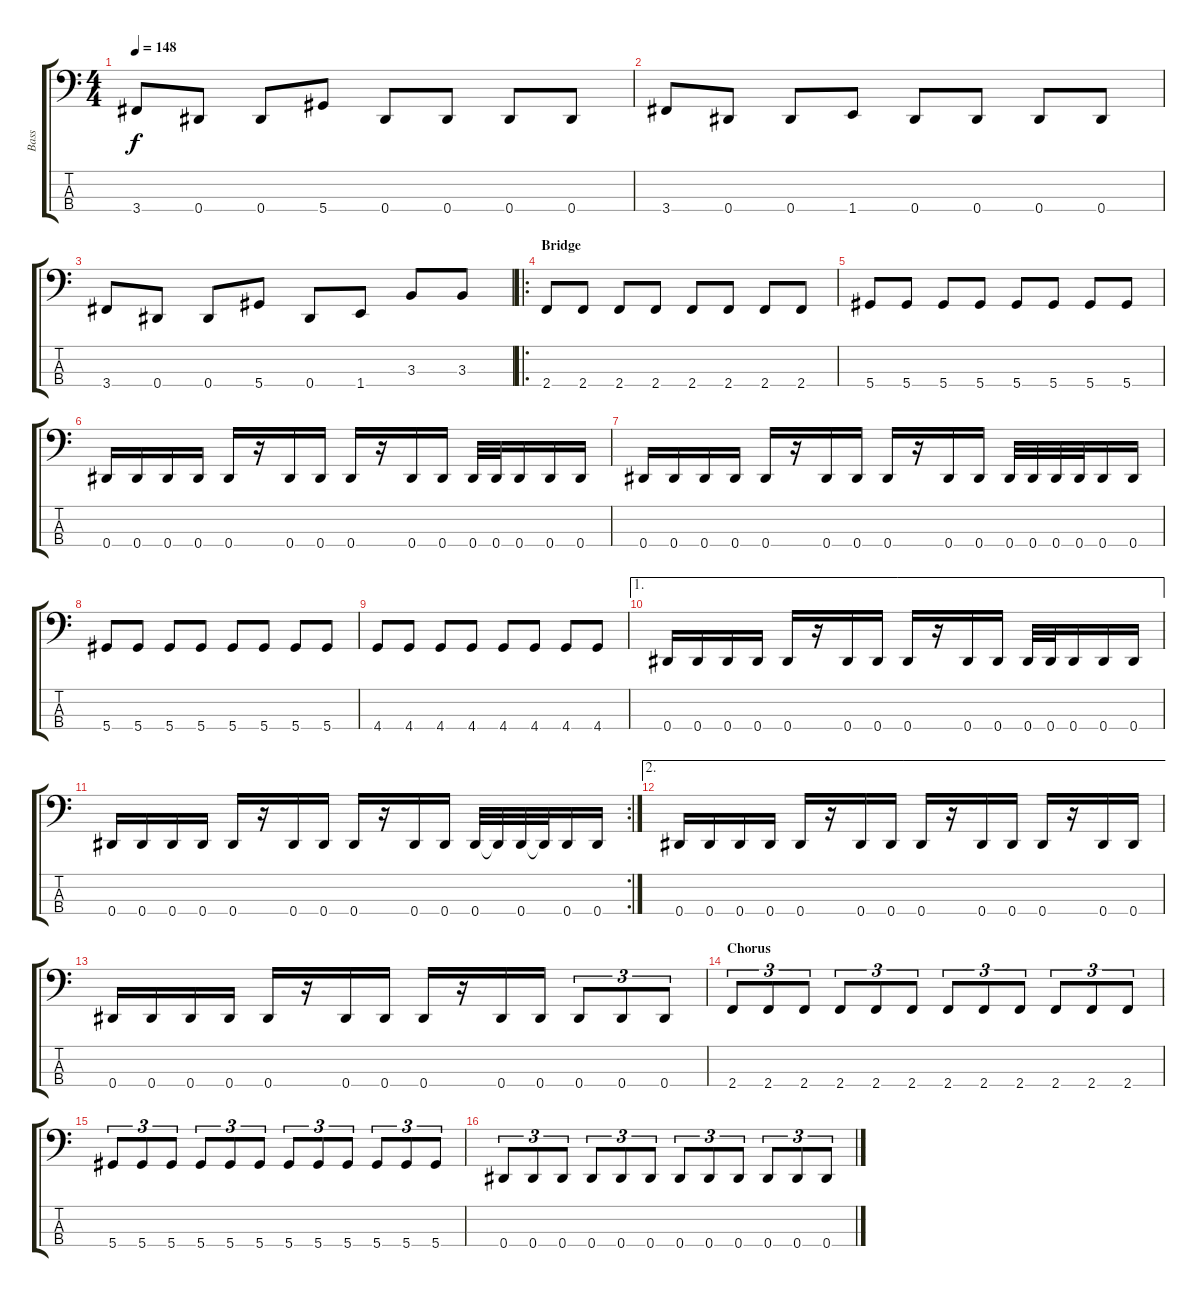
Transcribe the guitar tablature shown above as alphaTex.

\track ("Bass" "Bass") {instrument electricbasspick}
\staff {score tabs}
\tuning (Gb2 Db2 Ab1 Eb1) {hide}
\ts (4 4)
\tempo 148
\clef f4
\ks c
3.4.8{dy f} 0.4.8 0.4.8 5.4.8 0.4.8 0.4.8 0.4.8 0.4.8 |
3.4.8 0.4.8 0.4.8 1.4.8 0.4.8 0.4.8 0.4.8 0.4.8 |
3.4.8 0.4.8 0.4.8 5.4.8 0.4.8 1.4.8 3.3.8 3.3.8 |
\ro
\section ("" "Bridge")
2.4.8 2.4.8 2.4.8 2.4.8 2.4.8 2.4.8 2.4.8 2.4.8 |
5.4.8 5.4.8 5.4.8 5.4.8 5.4.8 5.4.8 5.4.8 5.4.8 |
0.4.16 0.4.16 0.4.16 0.4.16 0.4.16 r.16 0.4.16 0.4.16 0.4.16 r.16 0.4.16 0.4.16 0.4.32 0.4.32 0.4.16 0.4.16 0.4.16 |
0.4.16 0.4.16 0.4.16 0.4.16 0.4.16 r.16 0.4.16 0.4.16 0.4.16 r.16 0.4.16 0.4.16 0.4.32 0.4.32 0.4.32 0.4.32 0.4.16 0.4.16 |
5.4.8 5.4.8 5.4.8 5.4.8 5.4.8 5.4.8 5.4.8 5.4.8 |
4.4.8 4.4.8 4.4.8 4.4.8 4.4.8 4.4.8 4.4.8 4.4.8 |
\ae 1
0.4.16 0.4.16 0.4.16 0.4.16 0.4.16 r.16 0.4.16 0.4.16 0.4.16 r.16 0.4.16 0.4.16 0.4.32 0.4.32 0.4.16 0.4.16 0.4.16 |
\rc 2
0.4.16 0.4.16 0.4.16 0.4.16 0.4.16 r.16 0.4.16 0.4.16 0.4.16 r.16 0.4.16 0.4.16 0.4.32 0.4{t}.32 0.4.32 0.4{t}.32 0.4.16 0.4.16 |
\ae 2
0.4.16 0.4.16 0.4.16 0.4.16 0.4.16 r.16 0.4.16 0.4.16 0.4.16 r.16 0.4.16 0.4.16 0.4.16 r.16 0.4.16 0.4.16 |
0.4.16 0.4.16 0.4.16 0.4.16 0.4.16 r.16 0.4.16 0.4.16 0.4.16 r.16 0.4.16 0.4.16 0.4.8{tu (3 2)} 0.4.8{tu (3 2)} 0.4.8{tu (3 2)} |
\section ("" "Chorus")
2.4.8{tu (3 2)} 2.4.8{tu (3 2)} 2.4.8{tu (3 2)} 2.4.8{tu (3 2)} 2.4.8{tu (3 2)} 2.4.8{tu (3 2)} 2.4.8{tu (3 2)} 2.4.8{tu (3 2)} 2.4.8{tu (3 2)} 2.4.8{tu (3 2)} 2.4.8{tu (3 2)} 2.4.8{tu (3 2)} |
5.4.8{tu (3 2)} 5.4.8{tu (3 2)} 5.4.8{tu (3 2)} 5.4.8{tu (3 2)} 5.4.8{tu (3 2)} 5.4.8{tu (3 2)} 5.4.8{tu (3 2)} 5.4.8{tu (3 2)} 5.4.8{tu (3 2)} 5.4.8{tu (3 2)} 5.4.8{tu (3 2)} 5.4.8{tu (3 2)} |
0.4.8{tu (3 2)} 0.4.8{tu (3 2)} 0.4.8{tu (3 2)} 0.4.8{tu (3 2)} 0.4.8{tu (3 2)} 0.4.8{tu (3 2)} 0.4.8{tu (3 2)} 0.4.8{tu (3 2)} 0.4.8{tu (3 2)} 0.4.8{tu (3 2)} 0.4.8{tu (3 2)} 0.4.8{tu (3 2)}
